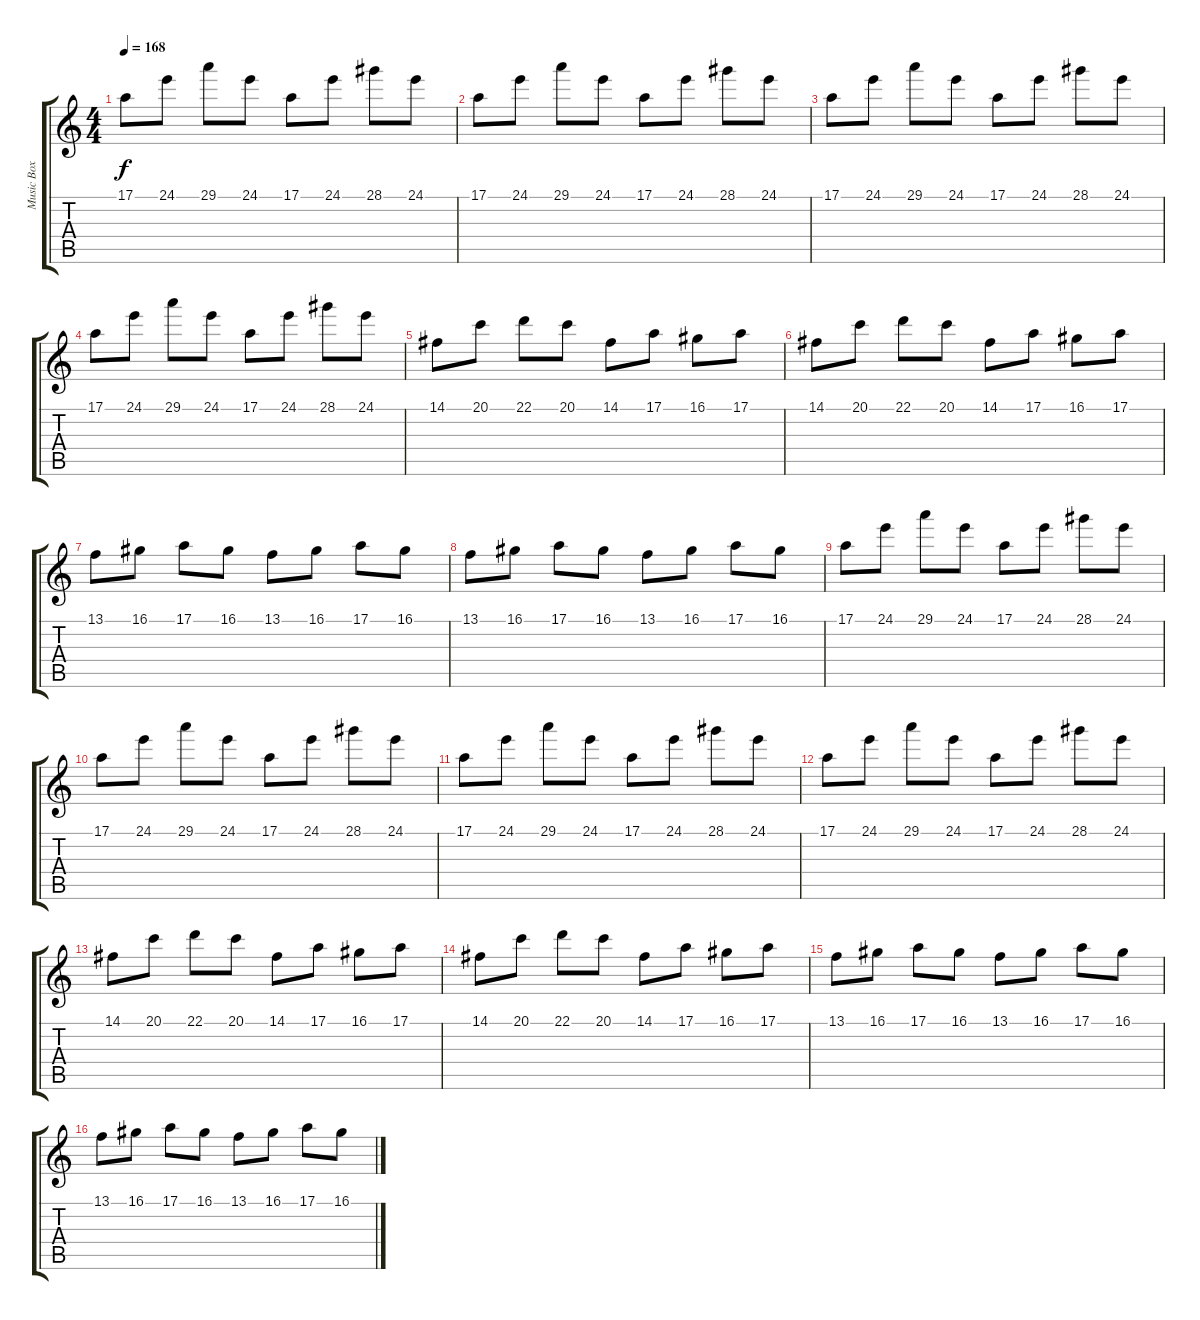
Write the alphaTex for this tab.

\track ("Music Box" "Music Box") {instrument glockenspiel}
\staff {score tabs}
\tuning (E4 B3 G3 D3 A2 E2) {hide}
\ts (4 4)
\tempo 168
\clef g2
\ks c
17.1.8{dy f} 24.1.8 29.1.8 24.1.8 17.1.8 24.1.8 28.1.8 24.1.8 |
17.1.8 24.1.8 29.1.8 24.1.8 17.1.8 24.1.8 28.1.8 24.1.8 |
17.1.8 24.1.8 29.1.8 24.1.8 17.1.8 24.1.8 28.1.8 24.1.8 |
17.1.8 24.1.8 29.1.8 24.1.8 17.1.8 24.1.8 28.1.8 24.1.8 |
14.1.8 20.1.8 22.1.8 20.1.8 14.1.8 17.1.8 16.1.8 17.1.8 |
14.1.8 20.1.8 22.1.8 20.1.8 14.1.8 17.1.8 16.1.8 17.1.8 |
13.1.8 16.1.8 17.1.8 16.1.8 13.1.8 16.1.8 17.1.8 16.1.8 |
13.1.8 16.1.8 17.1.8 16.1.8 13.1.8 16.1.8 17.1.8 16.1.8 |
17.1.8 24.1.8 29.1.8 24.1.8 17.1.8 24.1.8 28.1.8 24.1.8 |
17.1.8 24.1.8 29.1.8 24.1.8 17.1.8 24.1.8 28.1.8 24.1.8 |
17.1.8 24.1.8 29.1.8 24.1.8 17.1.8 24.1.8 28.1.8 24.1.8 |
17.1.8 24.1.8 29.1.8 24.1.8 17.1.8 24.1.8 28.1.8 24.1.8 |
14.1.8 20.1.8 22.1.8 20.1.8 14.1.8 17.1.8 16.1.8 17.1.8 |
14.1.8 20.1.8 22.1.8 20.1.8 14.1.8 17.1.8 16.1.8 17.1.8 |
13.1.8 16.1.8 17.1.8 16.1.8 13.1.8 16.1.8 17.1.8 16.1.8 |
13.1.8 16.1.8 17.1.8 16.1.8 13.1.8 16.1.8 17.1.8 16.1.8
